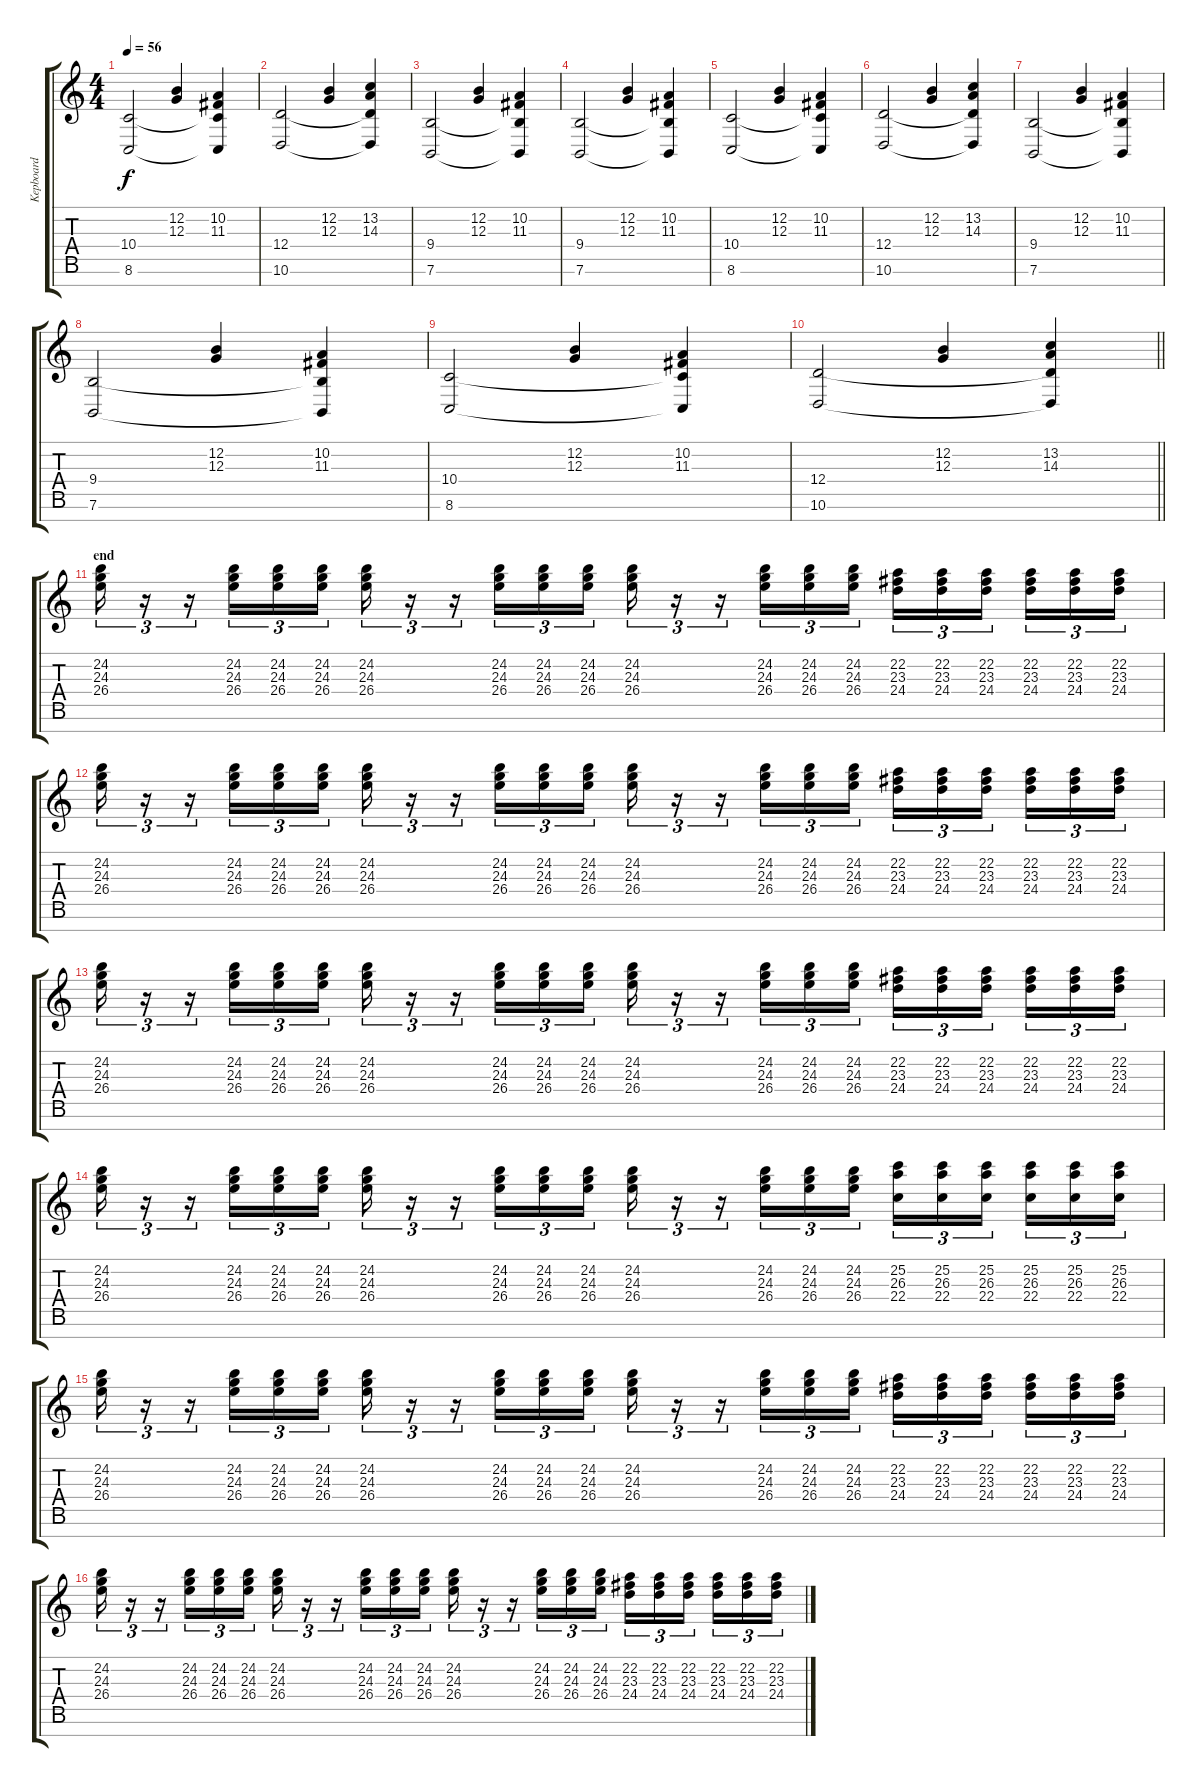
\track ("Kepboard" "Kepboard") {instrument stringensemble1}
\staff {score tabs}
\tuning (E4 B3 G3 D3 A2 E2 B1) {hide}
\ts (4 4)
\tempo 56
\clef g2
\ks c
(10.4 8.6).2{dy f} (12.2 12.3).4 (10.2 11.3 10.4{t} 8.6{t}).4 |
(12.4 10.6).2 (12.2 12.3).4 (13.2 14.3 12.4{t} 10.6{t}).4 |
(9.4 7.6).2 (12.2 12.3).4 (10.2 11.3 9.4{t} 7.6{t}).4 |
(9.4 7.6).2 (12.2 12.3).4 (10.2 11.3 9.4{t} 7.6{t}).4 |
(10.4 8.6).2 (12.2 12.3).4 (10.2 11.3 10.4{t} 8.6{t}).4 |
(12.4 10.6).2 (12.2 12.3).4 (13.2 14.3 12.4{t} 10.6{t}).4 |
(9.4 7.6).2 (12.2 12.3).4 (10.2 11.3 9.4{t} 7.6{t}).4 |
(9.4 7.6).2 (12.2 12.3).4 (10.2 11.3 9.4{t} 7.6{t}).4 |
(10.4 8.6).2 (12.2 12.3).4 (10.2 11.3 10.4{t} 8.6{t}).4 |
\barLineRight lightlight
(12.4 10.6).2 (12.2 12.3).4 (13.2 14.3 12.4{t} 10.6{t}).4 |
\section ("" "end")
(24.2 24.3 26.4).16{tu (3 2) instrument stringensemble1} r.16{tu (3 2)} r.16{tu (3 2)} (24.2 24.3 26.4).16{tu (3 2)} (24.2 24.3 26.4).16{tu (3 2)} (24.2 24.3 26.4).16{tu (3 2)} (24.2 24.3 26.4).16{tu (3 2)} r.16{tu (3 2)} r.16{tu (3 2)} (24.2 24.3 26.4).16{tu (3 2)} (24.2 24.3 26.4).16{tu (3 2)} (24.2 24.3 26.4).16{tu (3 2)} (24.2 24.3 26.4).16{tu (3 2)} r.16{tu (3 2)} r.16{tu (3 2)} (24.2 24.3 26.4).16{tu (3 2)} (24.2 24.3 26.4).16{tu (3 2)} (24.2 24.3 26.4).16{tu (3 2)} (22.2 23.3 24.4).16{tu (3 2)} (22.2 23.3 24.4).16{tu (3 2)} (22.2 23.3 24.4).16{tu (3 2) beam splitsecondary} (22.2 23.3 24.4).16{tu (3 2)} (22.2 23.3 24.4).16{tu (3 2)} (22.2 23.3 24.4).16{tu (3 2)} |
(24.2 24.3 26.4).16{tu (3 2)} r.16{tu (3 2)} r.16{tu (3 2)} (24.2 24.3 26.4).16{tu (3 2)} (24.2 24.3 26.4).16{tu (3 2)} (24.2 24.3 26.4).16{tu (3 2)} (24.2 24.3 26.4).16{tu (3 2)} r.16{tu (3 2)} r.16{tu (3 2)} (24.2 24.3 26.4).16{tu (3 2)} (24.2 24.3 26.4).16{tu (3 2)} (24.2 24.3 26.4).16{tu (3 2)} (24.2 24.3 26.4).16{tu (3 2)} r.16{tu (3 2)} r.16{tu (3 2)} (24.2 24.3 26.4).16{tu (3 2)} (24.2 24.3 26.4).16{tu (3 2)} (24.2 24.3 26.4).16{tu (3 2)} (22.2 23.3 24.4).16{tu (3 2)} (22.2 23.3 24.4).16{tu (3 2)} (22.2 23.3 24.4).16{tu (3 2) beam splitsecondary} (22.2 23.3 24.4).16{tu (3 2)} (22.2 23.3 24.4).16{tu (3 2)} (22.2 23.3 24.4).16{tu (3 2)} |
(24.2 24.3 26.4).16{tu (3 2)} r.16{tu (3 2)} r.16{tu (3 2)} (24.2 24.3 26.4).16{tu (3 2)} (24.2 24.3 26.4).16{tu (3 2)} (24.2 24.3 26.4).16{tu (3 2)} (24.2 24.3 26.4).16{tu (3 2)} r.16{tu (3 2)} r.16{tu (3 2)} (24.2 24.3 26.4).16{tu (3 2)} (24.2 24.3 26.4).16{tu (3 2)} (24.2 24.3 26.4).16{tu (3 2)} (24.2 24.3 26.4).16{tu (3 2)} r.16{tu (3 2)} r.16{tu (3 2)} (24.2 24.3 26.4).16{tu (3 2)} (24.2 24.3 26.4).16{tu (3 2)} (24.2 24.3 26.4).16{tu (3 2)} (22.2 23.3 24.4).16{tu (3 2)} (22.2 23.3 24.4).16{tu (3 2)} (22.2 23.3 24.4).16{tu (3 2) beam splitsecondary} (22.2 23.3 24.4).16{tu (3 2)} (22.2 23.3 24.4).16{tu (3 2)} (22.2 23.3 24.4).16{tu (3 2)} |
(24.2 24.3 26.4).16{tu (3 2)} r.16{tu (3 2)} r.16{tu (3 2)} (24.2 24.3 26.4).16{tu (3 2)} (24.2 24.3 26.4).16{tu (3 2)} (24.2 24.3 26.4).16{tu (3 2)} (24.2 24.3 26.4).16{tu (3 2)} r.16{tu (3 2)} r.16{tu (3 2)} (24.2 24.3 26.4).16{tu (3 2)} (24.2 24.3 26.4).16{tu (3 2)} (24.2 24.3 26.4).16{tu (3 2)} (24.2 24.3 26.4).16{tu (3 2)} r.16{tu (3 2)} r.16{tu (3 2)} (24.2 24.3 26.4).16{tu (3 2)} (24.2 24.3 26.4).16{tu (3 2)} (24.2 24.3 26.4).16{tu (3 2)} (25.2 26.3 22.4).16{tu (3 2)} (25.2 26.3 22.4).16{tu (3 2)} (25.2 26.3 22.4).16{tu (3 2) beam splitsecondary} (25.2 26.3 22.4).16{tu (3 2)} (25.2 26.3 22.4).16{tu (3 2)} (25.2 26.3 22.4).16{tu (3 2)} |
(24.2 24.3 26.4).16{tu (3 2)} r.16{tu (3 2)} r.16{tu (3 2)} (24.2 24.3 26.4).16{tu (3 2)} (24.2 24.3 26.4).16{tu (3 2)} (24.2 24.3 26.4).16{tu (3 2)} (24.2 24.3 26.4).16{tu (3 2)} r.16{tu (3 2)} r.16{tu (3 2)} (24.2 24.3 26.4).16{tu (3 2)} (24.2 24.3 26.4).16{tu (3 2)} (24.2 24.3 26.4).16{tu (3 2)} (24.2 24.3 26.4).16{tu (3 2)} r.16{tu (3 2)} r.16{tu (3 2)} (24.2 24.3 26.4).16{tu (3 2)} (24.2 24.3 26.4).16{tu (3 2)} (24.2 24.3 26.4).16{tu (3 2)} (22.2 23.3 24.4).16{tu (3 2)} (22.2 23.3 24.4).16{tu (3 2)} (22.2 23.3 24.4).16{tu (3 2) beam splitsecondary} (22.2 23.3 24.4).16{tu (3 2)} (22.2 23.3 24.4).16{tu (3 2)} (22.2 23.3 24.4).16{tu (3 2)} |
(24.2 24.3 26.4).16{tu (3 2)} r.16{tu (3 2)} r.16{tu (3 2)} (24.2 24.3 26.4).16{tu (3 2)} (24.2 24.3 26.4).16{tu (3 2)} (24.2 24.3 26.4).16{tu (3 2)} (24.2 24.3 26.4).16{tu (3 2)} r.16{tu (3 2)} r.16{tu (3 2)} (24.2 24.3 26.4).16{tu (3 2)} (24.2 24.3 26.4).16{tu (3 2)} (24.2 24.3 26.4).16{tu (3 2)} (24.2 24.3 26.4).16{tu (3 2)} r.16{tu (3 2)} r.16{tu (3 2)} (24.2 24.3 26.4).16{tu (3 2)} (24.2 24.3 26.4).16{tu (3 2)} (24.2 24.3 26.4).16{tu (3 2)} (22.2 23.3 24.4).16{tu (3 2)} (22.2 23.3 24.4).16{tu (3 2)} (22.2 23.3 24.4).16{tu (3 2) beam splitsecondary} (22.2 23.3 24.4).16{tu (3 2)} (22.2 23.3 24.4).16{tu (3 2)} (22.2 23.3 24.4).16{tu (3 2)}
